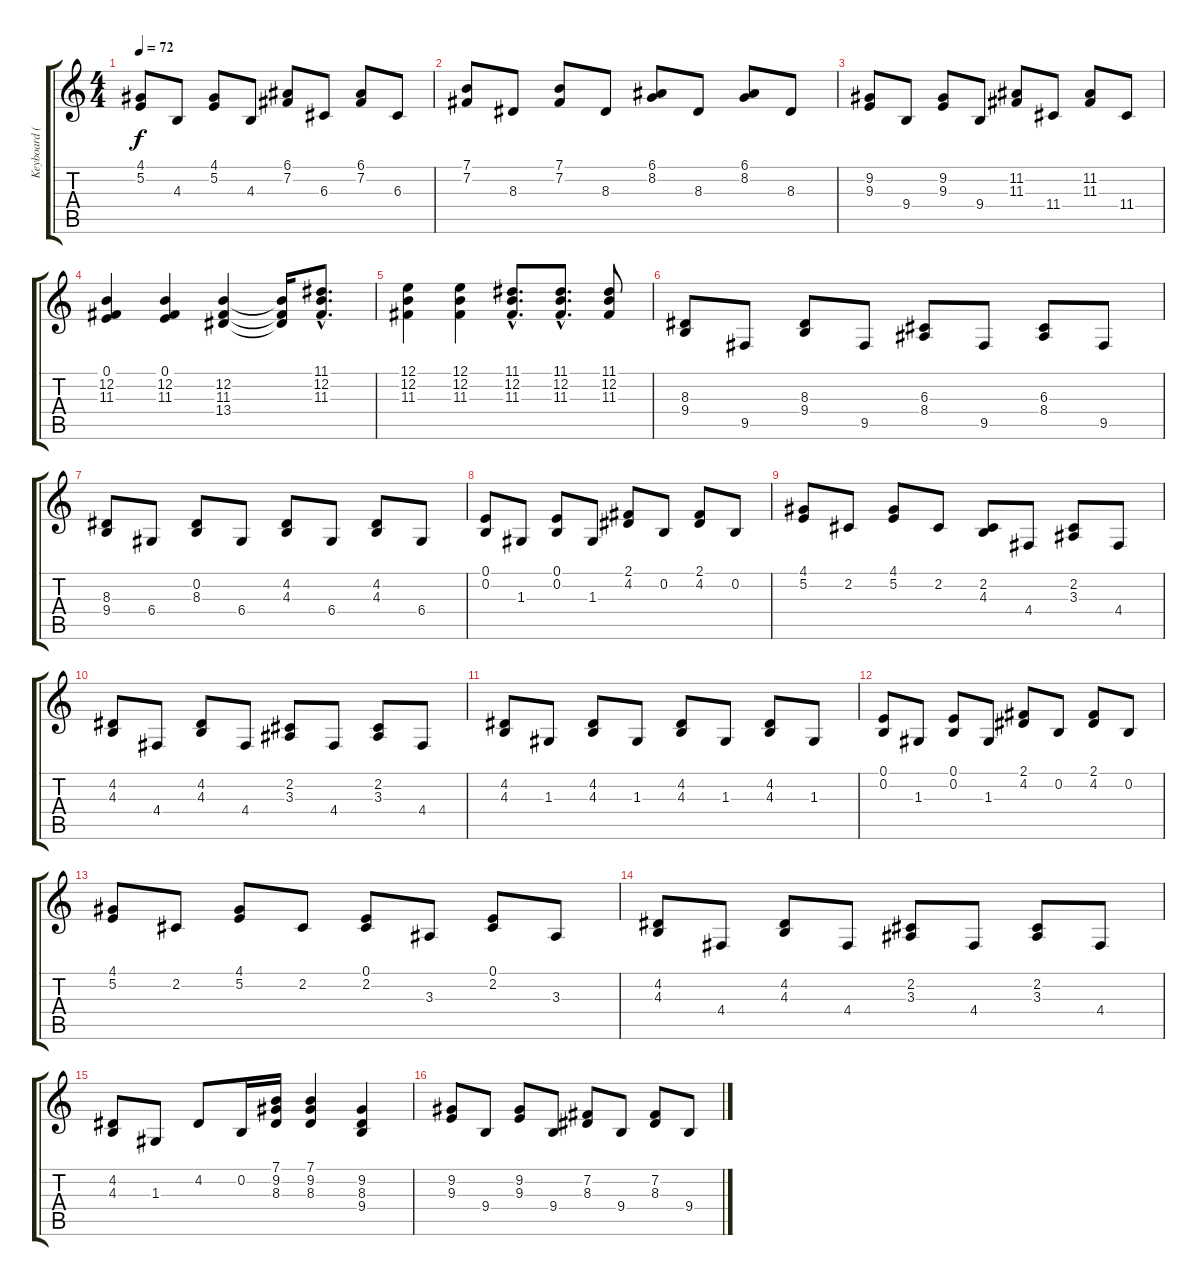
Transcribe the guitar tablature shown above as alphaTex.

\track ("Keyboard (Left)" "Keyboard (") {instrument acousticgrandpiano}
\staff {score tabs}
\tuning (E4 B3 G3 D3 A2 E2) {hide}
\ts (4 4)
\tempo 72
\clef g2
\ks c
(4.1 5.2).8{dy f} 4.3.8 (4.1 5.2).8 4.3.8 (6.1 7.2).8 6.3.8 (6.1 7.2).8 6.3.8 |
(7.1 7.2).8 8.3.8 (7.1 7.2).8 8.3.8 (6.1 8.2).8 8.3.8 (6.1 8.2).8 8.3.8 |
(9.2 9.3).8 9.4.8 (9.2 9.3).8 9.4.8 (11.2 11.3).8 11.4.8 (11.2 11.3).8 11.4.8 |
(0.1 12.2 11.3).4 (0.1 12.2 11.3).4 (12.2 11.3 13.4).4 (12.2{t} 11.3{t} 13.4{t}).16 (11.1{hac} 12.2{hac} 11.3{hac}).8{d} |
(12.1 12.2 11.3).4 (12.1 12.2 11.3).4 (11.1{hac} 12.2{hac} 11.3{hac}).8{d} (11.1{hac} 12.2{hac} 11.3{hac}).8{d} (11.1 12.2 11.3).8 |
(8.3 9.4).8 9.5.8 (8.3 9.4).8 9.5.8 (6.3 8.4).8 9.5.8 (6.3 8.4).8 9.5.8 |
(8.3 9.4).8 6.4.8 (0.2 8.3).8 6.4.8 (4.2 4.3).8 6.4.8 (4.2 4.3).8 6.4.8 |
(0.1 0.2).8 1.3.8 (0.1 0.2).8 1.3.8 (2.1 4.2).8 0.2.8 (2.1 4.2).8 0.2.8 |
(4.1 5.2).8 2.2.8 (4.1 5.2).8 2.2.8 (2.2 4.3).8 4.4.8 (2.2 3.3).8 4.4.8 |
(4.2 4.3).8 4.4.8 (4.2 4.3).8 4.4.8 (2.2 3.3).8 4.4.8 (2.2 3.3).8 4.4.8 |
(4.2 4.3).8 1.3.8 (4.2 4.3).8 1.3.8 (4.2 4.3).8 1.3.8 (4.2 4.3).8 1.3.8 |
(0.1 0.2).8 1.3.8 (0.1 0.2).8 1.3.8 (2.1 4.2).8 0.2.8 (2.1 4.2).8 0.2.8 |
(4.1 5.2).8 2.2.8 (4.1 5.2).8 2.2.8 (0.1 2.2).8 3.3.8 (0.1 2.2).8 3.3.8 |
(4.2 4.3).8 4.4.8 (4.2 4.3).8 4.4.8 (2.2 3.3).8 4.4.8 (2.2 3.3).8 4.4.8 |
(4.2 4.3).8 1.3.8 4.2.8 0.2.16 (7.1 9.2 8.3).16 (7.1 9.2 8.3).4 (9.2 8.3 9.4).4 |
(9.2 9.3).8 9.4.8 (9.2 9.3).8 9.4.8 (7.2 8.3).8 9.4.8 (7.2 8.3).8 9.4.8
